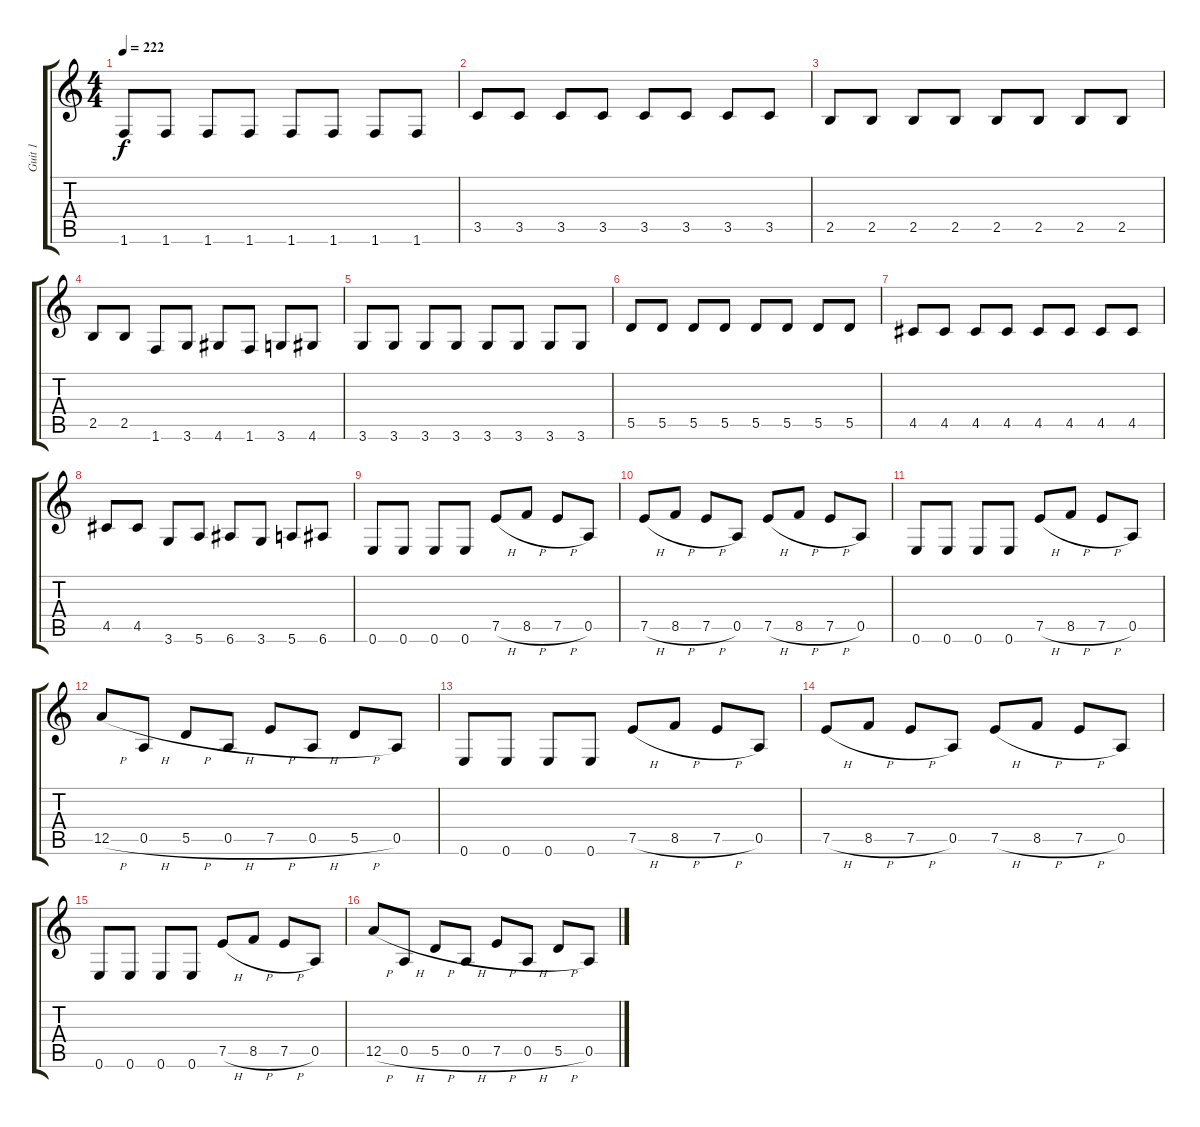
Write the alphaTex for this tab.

\track ("Guit 1" "Guit 1") {instrument overdrivenguitar}
\staff {score tabs}
\tuning (E4 B3 G3 D3 A2 E2) {hide}
\ts (4 4)
\tempo 222
\clef g2
\ks c
1.6.8{dy f} 1.6.8 1.6.8 1.6.8 1.6.8 1.6.8 1.6.8 1.6.8 |
3.5.8 3.5.8 3.5.8 3.5.8 3.5.8 3.5.8 3.5.8 3.5.8 |
2.5.8 2.5.8 2.5.8 2.5.8 2.5.8 2.5.8 2.5.8 2.5.8 |
2.5.8 2.5.8 1.6.8 3.6.8 4.6.8 1.6.8 3.6.8 4.6.8 |
3.6.8 3.6.8 3.6.8 3.6.8 3.6.8 3.6.8 3.6.8 3.6.8 |
5.5.8 5.5.8 5.5.8 5.5.8 5.5.8 5.5.8 5.5.8 5.5.8 |
4.5.8 4.5.8 4.5.8 4.5.8 4.5.8 4.5.8 4.5.8 4.5.8 |
4.5.8 4.5.8 3.6.8 5.6.8 6.6.8 3.6.8 5.6.8 6.6.8 |
0.6.8 0.6.8 0.6.8 0.6.8 7.5{h}.8 8.5{h}.8 7.5{h}.8 0.5.8 |
7.5{h}.8 8.5{h}.8 7.5{h}.8 0.5.8 7.5{h}.8 8.5{h}.8 7.5{h}.8 0.5.8 |
0.6.8 0.6.8 0.6.8 0.6.8 7.5{h}.8 8.5{h}.8 7.5{h}.8 0.5.8 |
12.5{h}.8 0.5{h}.8 5.5{h}.8 0.5{h}.8 7.5{h}.8 0.5{h}.8 5.5{h}.8 0.5.8 |
0.6.8 0.6.8 0.6.8 0.6.8 7.5{h}.8 8.5{h}.8 7.5{h}.8 0.5.8 |
7.5{h}.8 8.5{h}.8 7.5{h}.8 0.5.8 7.5{h}.8 8.5{h}.8 7.5{h}.8 0.5.8 |
0.6.8 0.6.8 0.6.8 0.6.8 7.5{h}.8 8.5{h}.8 7.5{h}.8 0.5.8 |
12.5{h}.8 0.5{h}.8 5.5{h}.8 0.5{h}.8 7.5{h}.8 0.5{h}.8 5.5{h}.8 0.5.8
